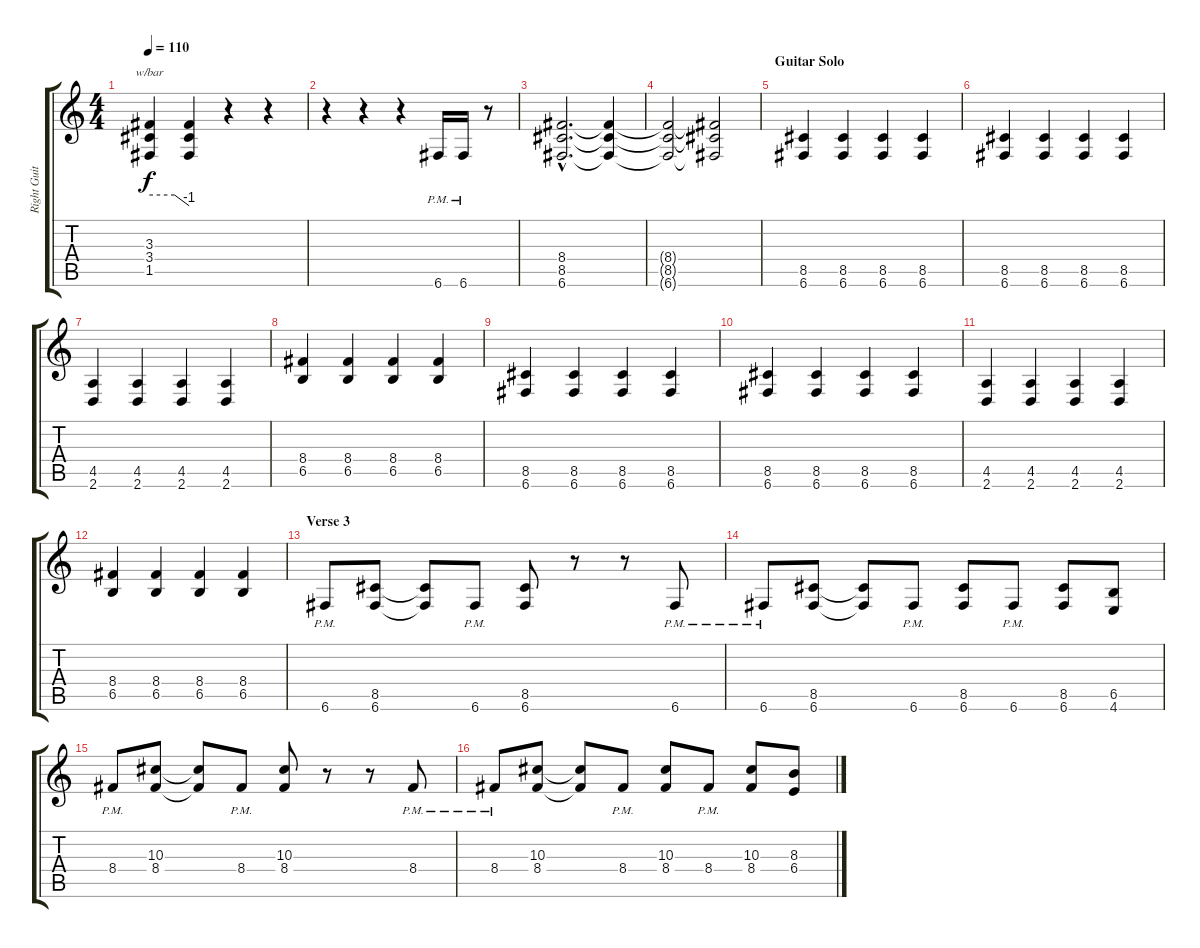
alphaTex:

\track ("Right Guitar" "Right Guit") {instrument distortionguitar}
\staff {score tabs}
\tuning (C4 G3 Eb3 Bb2 F2 C2) {hide}
\ts (4 4)
\tempo 110
\clef g2
\ks c
(3.3 3.4 1.5).4{tbe (custom default 0 0 38 0 60 -4) dy f} (3.3{t} 3.4{t} 1.5{t}).4 r.4 r.4 |
r.4 r.4 r.4 6.6{pm}.16 6.6{pm}.16 r.8 |
(8.4{hac} 8.5{hac} 6.6{hac}).2{d} (8.4{t} 8.5{t} 6.6{t}).4 |
(8.4{t} 8.5{t} 6.6{t}).2 (8.4{t} 8.5{t} 6.6{t}).2 |
\section ("" "Guitar Solo")
(8.5 6.6).4 (8.5 6.6).4 (8.5 6.6).4 (8.5 6.6).4 |
(8.5 6.6).4 (8.5 6.6).4 (8.5 6.6).4 (8.5 6.6).4 |
(4.5 2.6).4 (4.5 2.6).4 (4.5 2.6).4 (4.5 2.6).4 |
(8.4 6.5).4 (8.4 6.5).4 (8.4 6.5).4 (8.4 6.5).4 |
(8.5 6.6).4 (8.5 6.6).4 (8.5 6.6).4 (8.5 6.6).4 |
(8.5 6.6).4 (8.5 6.6).4 (8.5 6.6).4 (8.5 6.6).4 |
(4.5 2.6).4 (4.5 2.6).4 (4.5 2.6).4 (4.5 2.6).4 |
(8.4 6.5).4 (8.4 6.5).4 (8.4 6.5).4 (8.4 6.5).4 |
\section ("" "Verse 3")
6.6{pm}.8 (8.5 6.6).8 (8.5{t} 6.6{t}).8 6.6{pm}.8 (8.5 6.6).8 r.8 r.8 6.6{pm}.8 |
6.6{pm}.8 (8.5 6.6).8 (8.5{t} 6.6{t}).8 6.6{pm}.8 (8.5 6.6).8 6.6{pm}.8 (8.5 6.6).8 (6.5 4.6).8 |
8.4{pm}.8 (10.3 8.4).8 (10.3{t} 8.4{t}).8 8.4{pm}.8 (10.3 8.4).8 r.8 r.8 8.4{pm}.8 |
8.4{pm}.8 (10.3 8.4).8 (10.3{t} 8.4{t}).8 8.4{pm}.8 (10.3 8.4).8 8.4{pm}.8 (10.3 8.4).8 (8.3 6.4).8
